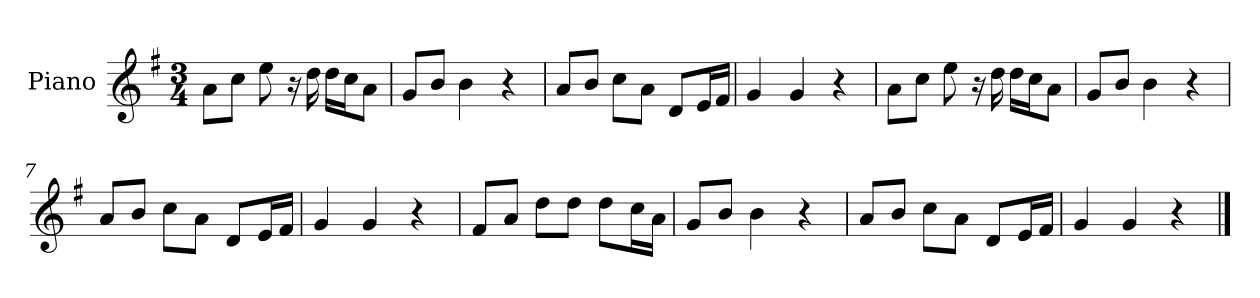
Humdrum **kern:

**kern
*part1
*staff1
*I"Piano
*I'P-no
*clefG2
*k[f#]
*M3/4
*MM91
=1
8a\L
8cc\J
8ee\
16r
16dd\
16dd\LL
16cc\J
8a\J
=2
8g/L
8b/J
4b\
4r
=3
8a/L
8b/J
8cc\L
8a\J
8d/L
16e/L
16f#/JJ
=4
4g/
4g/
4r
=5
8a\L
8cc\J
8ee\
16r
16dd\
16dd\LL
16cc\J
8a\J
=6
8g/L
8b/J
4b\
4r
!!LO:LB:g=z
=7
8a/L
8b/J
8cc\L
8a\J
8d/L
16e/L
16f#/JJ
=8
4g/
4g/
4r
=9
8f#/L
8a/J
8dd\L
8dd\J
8dd\L
16cc\L
16a\JJ
=10
8g/L
8b/J
4b\
4r
=11
8a/L
8b/J
8cc\L
8a\J
8d/L
16e/L
16f#/JJ
=12
4g/
4g/
4r
==
*-
